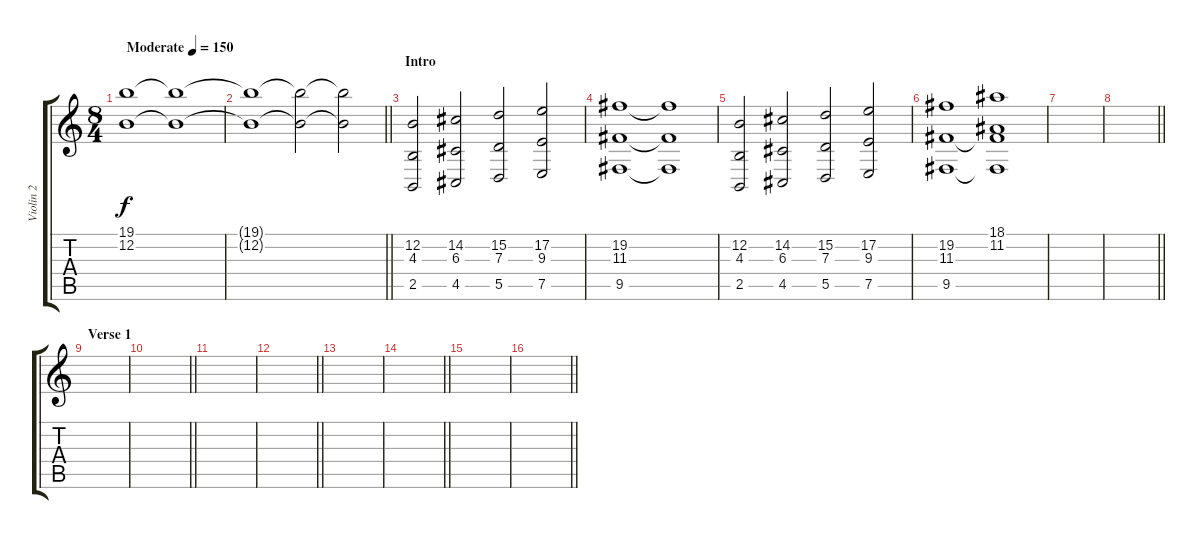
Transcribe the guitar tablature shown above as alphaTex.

\track ("Violin 2" "Violin 2") {instrument stringensemble2}
\staff {score tabs}
\tuning (E4 B3 G3 D3 A2 E2) {hide}
\ts (8 4)
\tempo (150 "Moderate")
\clef g2
\ks c
(19.1 12.2).1{dy f volume 10 instrument stringensemble2} (19.1{t} 12.2{t}).1 |
\barLineRight lightlight
(19.1{t} 12.2{t}).1 (19.1{t} 12.2{t}).2 (19.1{t} 12.2{t}).2{volume 0} |
\section ("" "Intro")
(12.2 4.3 2.5).2{volume 13} (14.2 6.3 4.5).2 (15.2 7.3 5.5).2 (17.2 9.3 7.5).2 |
(19.2 11.3 9.5).1 (19.2{t} 11.3{t} 9.5{t}).1 |
(12.2 4.3 2.5).2 (14.2 6.3 4.5).2 (15.2 7.3 5.5).2 (17.2 9.3 7.5).2 |
(19.2 11.3 9.5).1 (18.1 11.2 11.3{t} 9.5{t}).1 |
|
\barLineRight lightlight
|
\section ("" "Verse 1")
|
\barLineRight lightlight
|
|
\barLineRight lightlight
|
|
\barLineRight lightlight
|
|
\barLineRight lightlight
